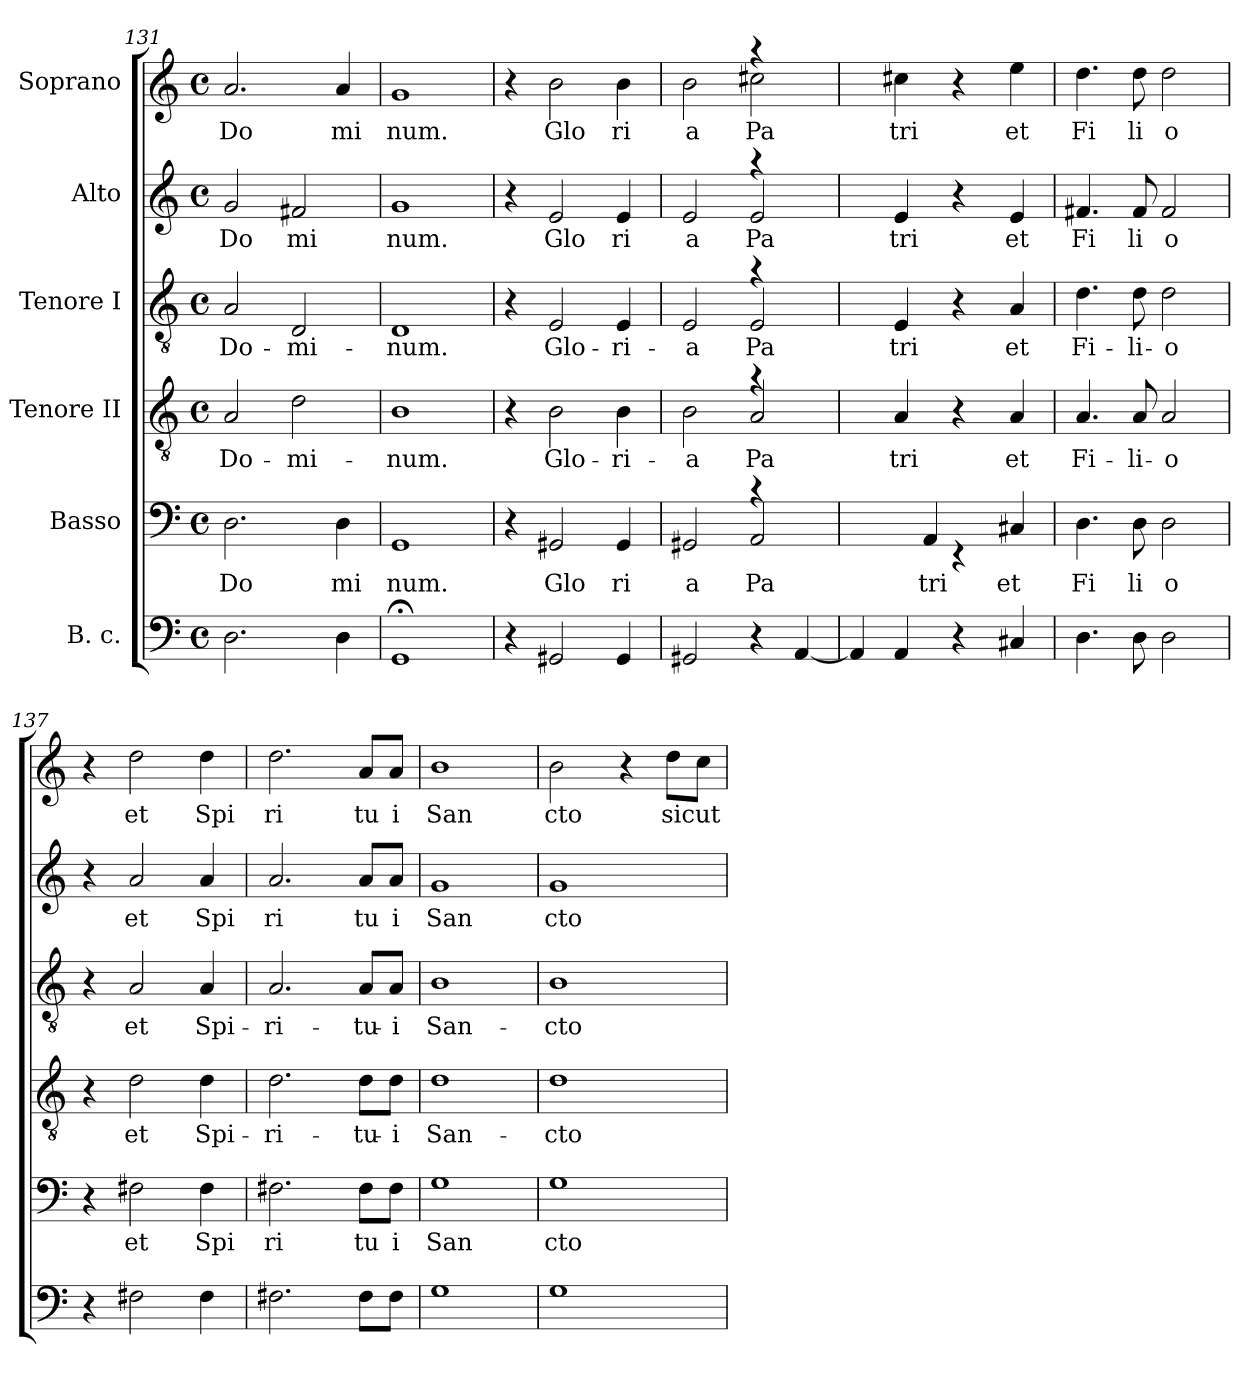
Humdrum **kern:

**kern	**kern	**text	**kern	**text	**kern	**text	**kern	**text	**kern	**text
*part6	*part5	*part5	*part4	*part4	*part3	*part3	*part2	*part2	*part1	*part1
*staff6	*staff5	*staff5	*staff4	*staff4	*staff3	*staff3	*staff2	*staff2	*staff1	*staff1
*I"B. c.	*I"Basso	*	*I"Tenore II	*	*I"Tenore I	*	*I"Alto	*	*I"Soprano	*
!!LO:LB:g=z
*clefF4	*clefF4	*	*clefGv2	*	*clefGv2	*	*clefG2	*	*clefG2	*
*k[]	*k[]	*	*k[]	*	*k[]	*	*k[]	*	*k[]	*
*C:	*C:	*	*C:	*	*C:	*	*C:	*	*C:	*
*M4/4	*M4/4	*	*M4/4	*	*M4/4	*	*M4/4	*	*M4/4	*
*met(c)	*met(c)	*	*met(c)	*	*met(c)	*	*met(c)	*	*met(c)	*
=131	=131	=131	=131	=131	=131	=131	=131	=131	=131	=131
!	!	!LO:LY:b	!	!LO:LY:b	!	!LO:LY:b	!	!LO:LY:b	!	!LO:LY:b
2.D\	2.D\	Do	2A/	Do-	2A/	Do-	2g/	Do	2.a/	Do
!	!	!	!	!LO:LY:b	!	!LO:LY:b	!	!LO:LY:b	!	!
.	.	.	2d\	-mi-	2D/	-mi-	2f#X/	mi	.	.
!	!	!LO:LY:b	!	!	!	!	!	!	!	!LO:LY:b
4D\	4D\	mi	.	.	.	.	.	.	4a/	mi
=132	=132	=132	=132	=132	=132	=132	=132	=132	=132	=132
!	!	!LO:LY:b	!	!LO:LY:b	!	!LO:LY:b	!	!LO:LY:b	!	!LO:LY:b
1GG;	1GG	num.	1B	-num.	1D	-num.	1g	num.	1g	num.
=133	=133	=133	=133	=133	=133	=133	=133	=133	=133	=133
4r	4r	.	4r	.	4r	.	4r	.	4r	.
!	!	!LO:LY:b	!	!LO:LY:b	!	!LO:LY:b	!	!LO:LY:b	!	!LO:LY:b
2GG#X/	2GG#X/	Glo	2B\	Glo-	2E/	Glo-	2e/	Glo	2b\	Glo
!	!	!LO:LY:b	!	!LO:LY:b	!	!LO:LY:b	!	!LO:LY:b	!	!LO:LY:b
4GG#/	4GG#/	ri	4B\	-ri-	4E/	-ri-	4e/	ri	4b\	ri
=134	=134	=134	=134	=134	=134	=134	=134	=134	=134	=134
!	!	!LO:LY:b	!	!LO:LY:b	!	!LO:LY:b	!	!LO:LY:b	!	!LO:LY:b
*	*^	*	*^	*	*^	*	*^	*	*^	*
2GG#X/	2GG#X/	2ryy	a	2B\	2ryy	-a	2E/	2ryy	-a	2e/	2ryy	a	2b\	2ryy	a
!	!	!	!LO:LY:b	!	!	!LO:LY:b	!	!	!LO:LY:b	!	!	!LO:LY:b	!	!	!LO:LY:b
4r	4rc	2AA/	Pa	4ra	2A/	Pa-	4ra	2E/	Pa-	4raa	2e/	Pa	4raa	2cc#X\	Pa
[<4AA/	4ryy	.	.	4ryy	.	.	4ryy	.	.	4ryy	.	.	4ryy	.	.
*	*	*	*	*v	*v	*	*	*	*	*v	*v	*	*v	*v	*
*	*	*	*	*	*	*v	*v	*	*	*	*	*
=135	=135	=135	=135	=135	=135	=135	=135	=135	=135	=135	=135
4AA/]	4.ryy	2ryy	.	4ryy	.	4ryy	.	4ryy	.	4ryy	.
!	!	!	!	!	!LO:LY:b	!	!LO:LY:b	!	!LO:LY:b	!	!LO:LY:b
4AA/	.	.	.	4A/	-tri	4E/	-tri	4e/	tri	4cc#X\	tri
!	!	!	!LO:LY:b	!	!	!	!	!	!	!	!
.	4AA/	.	tri	.	.	.	.	.	.	.	.
4r	.	4rEE	.	4r	.	4r	.	4r	.	4r	.
.	4.ryy	.	.	.	.	.	.	.	.	.	.
!	!	!	!LO:LY:b	!	!LO:LY:b	!	!LO:LY:b	!	!LO:LY:b	!	!LO:LY:b
4C#X/	.	4C#X/	et	4A/	et	4A/	et	4e/	et	4ee\	et
=136	=136	=136	=136	=136	=136	=136	=136	=136	=136	=136	=136
!	!	!	!LO:LY:b	!	!LO:LY:b	!	!LO:LY:b	!	!LO:LY:b	!	!LO:LY:b
*	*v	*v	*	*	*	*	*	*	*	*	*
4.D\	4.D\	Fi	4.A/	Fi-	4.d\	Fi-	4.f#X/	Fi	4.dd\	Fi
!	!	!LO:LY:b	!	!LO:LY:b	!	!LO:LY:b	!	!LO:LY:b	!	!LO:LY:b
8D\	8D\	li	8A/	-li-	8d\	-li-	8f#/	li	8dd\	li
!	!	!LO:LY:b	!	!LO:LY:b	!	!LO:LY:b	!	!LO:LY:b	!	!LO:LY:b
2D\	2D\	o	2A/	-o	2d\	-o	2f#/	o	2dd\	o
=137	=137	=137	=137	=137	=137	=137	=137	=137	=137	=137
4r	4r	.	4r	.	4r	.	4r	.	4r	.
!	!	!LO:LY:b	!	!LO:LY:b	!	!LO:LY:b	!	!LO:LY:b	!	!LO:LY:b
2F#X\	2F#X\	et	2d\	et	2A/	et	2a/	et	2dd\	et
!	!	!LO:LY:b	!	!LO:LY:b	!	!LO:LY:b	!	!LO:LY:b	!	!LO:LY:b
4F#\	4F#\	Spi	4d\	Spi-	4A/	Spi-	4a/	Spi	4dd\	Spi
=138	=138	=138	=138	=138	=138	=138	=138	=138	=138	=138
!	!	!LO:LY:b	!	!LO:LY:b	!	!LO:LY:b	!	!LO:LY:b	!	!LO:LY:b
2.F#X\	2.F#X\	ri	2.d\	-ri-	2.A/	-ri-	2.a/	ri	2.dd\	ri
!	!	!LO:LY:b	!	!LO:LY:b	!	!LO:LY:b	!	!LO:LY:b	!	!LO:LY:b
8F#\L	8F#\L	tu	8d\L	-tu-	8A/L	-tu-	8a/L	tu	8a/L	tu
!	!	!LO:LY:b	!	!LO:LY:b	!	!LO:LY:b	!	!LO:LY:b	!	!LO:LY:b
8F#\J	8F#\J	i	8d\J	-i	8A/J	-i	8a/J	i	8a/J	i
=139	=139	=139	=139	=139	=139	=139	=139	=139	=139	=139
!	!	!LO:LY:b	!	!LO:LY:b	!	!LO:LY:b	!	!LO:LY:b	!	!LO:LY:b
1G	1G	San	1d	San-	1B	San-	1g	San	1b	San
=140	=140	=140	=140	=140	=140	=140	=140	=140	=140	=140
!	!	!LO:LY:b	!	!LO:LY:b	!	!LO:LY:b	!	!LO:LY:b	!	!LO:LY:b
1G	1G	cto	1d	-cto	1B	-cto	1g	cto	2b\	cto
.	.	.	.	.	.	.	.	.	4r	.
!	!	!	!	!	!	!	!	!	!	!LO:LY:b
.	.	.	.	.	.	.	.	.	8dd\L	sicut
.	.	.	.	.	.	.	.	.	8cc\J	.
=	=	=	=	=	=	=	=	=	=	=
*-	*-	*-	*-	*-	*-	*-	*-	*-	*-	*-
